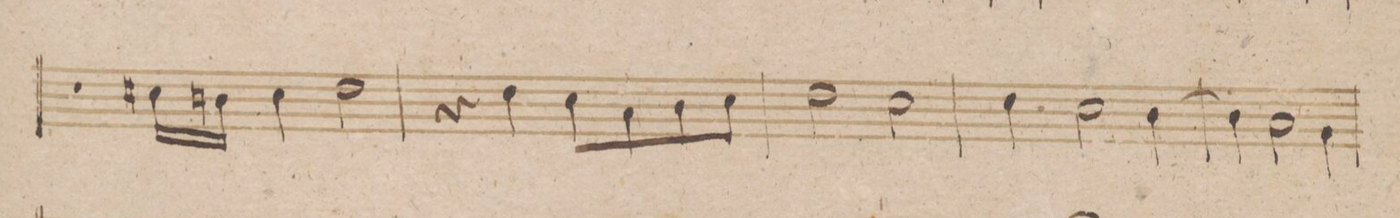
**kern	**dynam
*I"Oboe 1mo	*
*clefG2	*
*k[b-]	*
*met(c)	*
*M4/4	*
16cc#X\LL	.
16bn\JJ	.
4cc#\	.
2dd\	.
=247	=247
4r	.
4dd\	.
8cc\L	.
8a\	.
8b-\	.
8cc\J	.
=248	=248
2dd\	.
2cc\	.
=249	=249
4dd\	.
2cc\	.
[4b-\	.
=250	=250
4b-\]	.
2a\	.
4g\	.
=251	=251
*-	*-
